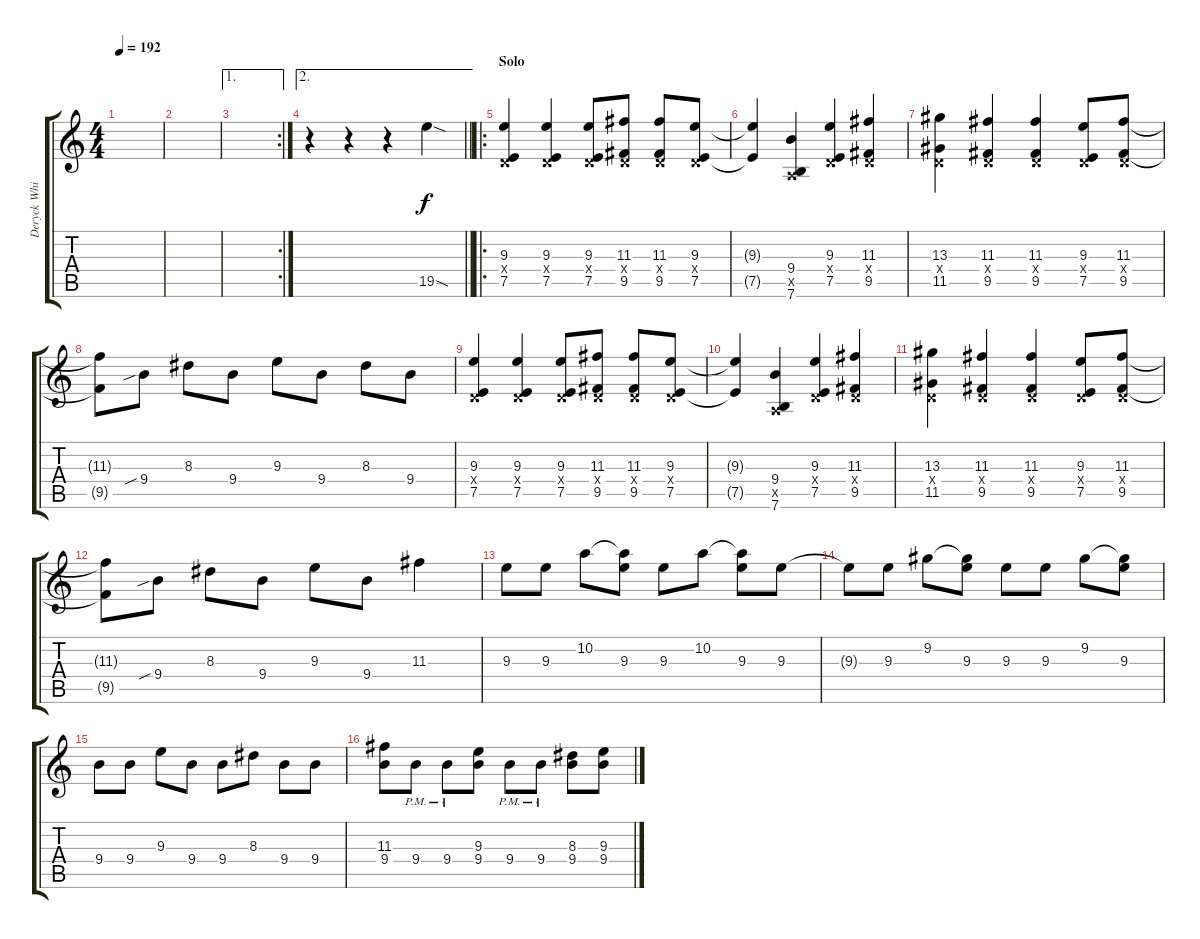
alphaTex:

\track ("Deryck Whibley (Lead)" "Deryck Whi") {instrument electricguitarclean}
\staff {score tabs}
\tuning (E4 B3 G3 D3 A2 E2) {hide}
\ts (4 4)
\tempo 192
\clef g2
\ks c
|
|
\ae 1
\rc 2
|
\ae 2
\barLineRight lightlight
r.4 r.4 r.4 19.5{sod}.4{dy f} |
\ro
\section ("" "Solo")
(9.3 0.4{x} 7.5).4 (9.3 0.4{x} 7.5).4 (9.3 0.4{x} 7.5).8 (11.3 0.4{x} 9.5).8 (11.3 0.4{x} 9.5).8 (9.3 0.4{x} 7.5).8 |
(9.3{t} 7.5{t}).4 (9.4 0.5{x} 7.6).4 (9.3 0.4{x} 7.5).4 (11.3 0.4{x} 9.5).4 |
(13.3 0.4{x} 11.5).4 (11.3 0.4{x} 9.5).4 (11.3 0.4{x} 9.5).4 (9.3 0.4{x} 7.5).8 (11.3 0.4{x} 9.5).8 |
(11.3{t} 9.5{t}).8 9.4{sib}.8{volume 15} 8.3.8 9.4.8 9.3.8 9.4.8 8.3.8 9.4.8 |
(9.3 0.4{x} 7.5).4{volume 14} (9.3 0.4{x} 7.5).4 (9.3 0.4{x} 7.5).8 (11.3 0.4{x} 9.5).8 (11.3 0.4{x} 9.5).8 (9.3 0.4{x} 7.5).8 |
(9.3{t} 7.5{t}).4 (9.4 0.5{x} 7.6).4 (9.3 0.4{x} 7.5).4 (11.3 0.4{x} 9.5).4 |
(13.3 0.4{x} 11.5).4 (11.3 0.4{x} 9.5).4 (11.3 0.4{x} 9.5).4 (9.3 0.4{x} 7.5).8 (11.3 0.4{x} 9.5).8 |
(11.3{t} 9.5{t}).8 9.4{sib}.8{volume 15} 8.3.8 9.4.8 9.3.8 9.4.8 11.3.4 |
9.3.8 9.3.8 10.2.8 (10.2{t} 9.3).8 9.3.8 10.2.8 (10.2{t} 9.3).8 9.3.8 |
9.3{t}.8 9.3.8 9.2.8 (9.2{t} 9.3).8 9.3.8 9.3.8 9.2.8 (9.2{t} 9.3).8 |
9.4.8 9.4.8 9.3.8 9.4.8 9.4.8 8.3.8 9.4.8 9.4.8 |
(11.3 9.4).8 9.4{pm}.8 9.4{pm}.8 (9.3 9.4).8 9.4{pm}.8 9.4{pm}.8 (8.3 9.4).8 (9.3 9.4).8
